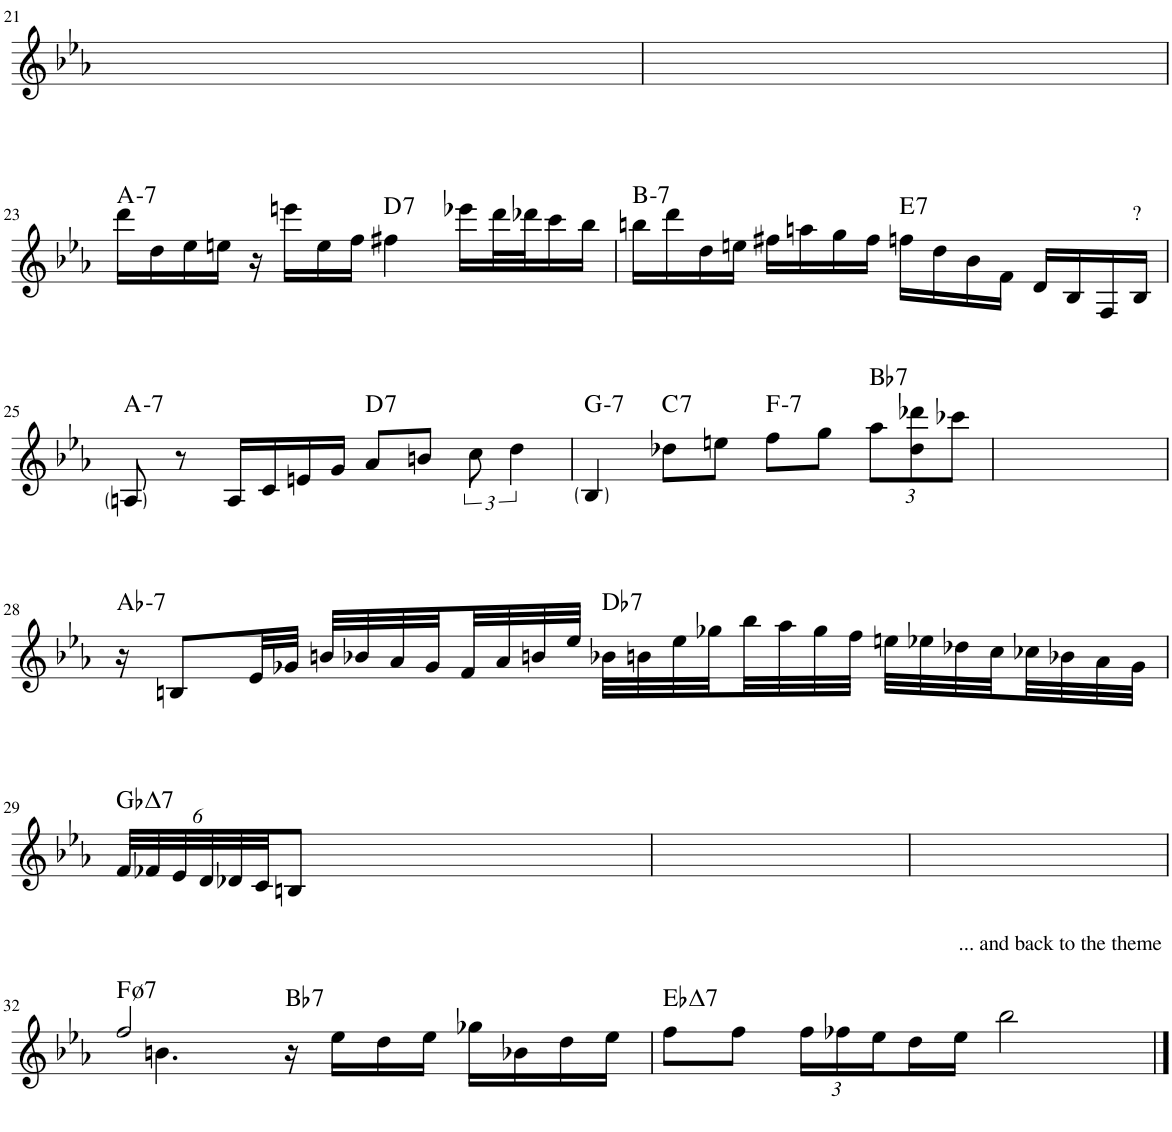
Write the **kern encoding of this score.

**kern	**harte
*part1	*part1
*staff1	*
*I"Piano	*
*I'Pno.	*
!!LO:PB:g=z
*clefG2	*
*k[b-e-a-]	*
*M4/4	*
=21	=21
1ryy	.
=22	=22
1ryy	.
!!LO:LB:g=z
=23	=23
!	!LO:H:kt=7
16ddd\LL	A:min7
16dd\	.
16ee-\	.
16een\JJ	.
16r	.
16eeen\LL	.
16ee\	.
16ff\JJ	.
!	!LO:H:kt=7
4ff#X\	D:7
16eee-X\LL	.
32ddd\L	.
32ddd-X\J	.
16ccc\	.
16bb-\JJ	.
=24	=24
!	!LO:H:kt=7
16bbn\LL	B:min7
16ddd\	.
16dd\	.
16een\JJ	.
16ff#X\LL	.
16aan\	.
16gg\	.
16ff#\JJ	.
!	!LO:H:kt=7
16ffn\LL	E:7
16dd\	.
16b-\	.
16f\JJ	.
16d/LL	.
16B-/	.
16F/	.
!LO:TX:a:t=?	!
16B-/JJ	.
!!LO:LB:g=z
=25	=25
!	!LO:H:kt=7
8An/	A:min7
8r	.
16A/LL	.
16c/	.
16en/	.
16g/JJ	.
!	!LO:H:kt=7
8a-/L	D:7
8bn/J	.
12cc\	.
6dd\	.
=26	=26
!	!LO:H:kt=7
4B-/	G:min7
!	!LO:H:kt=7
8dd-X\L	C:7
8een\J	.
!	!LO:H:kt=7
8ff\L	F:min7
8gg\J	.
*Xbrackettup	*
!	!LO:H:kt=7
12aa-\L	Bb:7
12dd-\ 12ddd-X\	.
12ccc-X\J	.
=27	=27
1ryy	.
!!LO:LB:g=z
=28	=28
!	!LO:H:kt=7
16r	Ab:min7
8Bn/L	.
32e-/LL	.
32g-X/JJJ	.
32bn/LLL	.
32b-X/	.
32a-/	.
32g-/	.
32f/	.
32a-/	.
32bn/	.
32ee-/JJJ	.
!	!LO:H:kt=7
32b-X\LLL	Db:7
32bn\	.
32ee-\	.
32gg-X\	.
32bb-\	.
32aa-\	.
32gg-\	.
32ff\JJJ	.
32een\LLL	.
32ee-X\	.
32dd-X\	.
32cc\	.
32cc-X\	.
32b-X\	.
32a-\	.
32g-\JJJ	.
!!LO:LB:g=z
=29	=29
!	!LO:H:kt=7
48f/LLL	Gb:maj7
48f-X/	.
48e-/	.
48d/	.
48d-X/	.
48c/JJ	.
8Bn/J	.
4ryy	.
2ryy	.
=30	=30
1ryy	.
=31	=31
1ryy	.
!!LO:LB:g=z
=32	=32
*^	*
!	!	!LO:H:kt=7
2ff/	8ryy	F:hdim7
.	4.bn\	.
!	!	!LO:H:kt=7
16r	2ryy	Bb:7
16ee-\LL	.	.
16dd\	.	.
16ee-\JJ	.	.
16gg-X\LL	.	.
16b-X\	.	.
16dd\	.	.
16ee-\JJ	.	.
*v	*v	*
=33	=33
!	!LO:H:kt=7
8ff\L	Eb:maj7
8ff\J	.
24ff\LL	.
24ff-X\	.
24ee-\	.
16dd\	.
16ee-\JJ	.
!LO:TX:a:t=... and back to the theme	!
2bb-\	.
==	==
*-	*-
